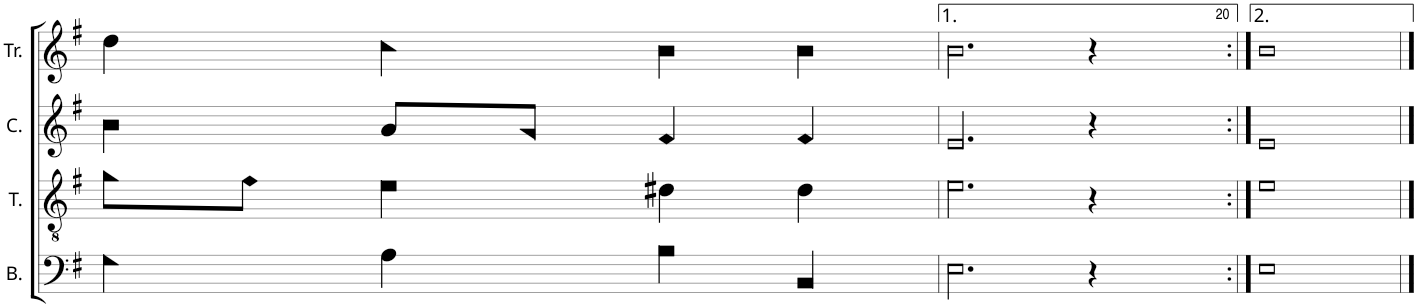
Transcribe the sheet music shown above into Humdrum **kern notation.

**kern	**kern	**kern	**kern
*part4	*part3	*part2	*part1
*staff4	*staff3	*staff2	*staff1
*I"B.	*I"T.	*I"C.	*I"Tr.
*I'B.	*I'T.	*I'C.	*I'Tr.
!!LO:PB:g=z
*clefF4	*clefGv2	*clefG2	*clefG2
*k[f#]	*k[f#]	*k[f#]	*k[f#]
*M4/4	*M4/4	*M4/4	*M4/4
*met(c)	*met(c)	*met(c)	*met(c)
=18	=18	=18	=18
4G!\	8g!\L	4b!\	4dd!\
.	8f#!\J	.	.
4A!\	4e!\	8a!/L	4cc!\
.	.	8g!/J	.
4B!\	4d#X!\	4f#!/	4b!\
4BB!/	4d#!\	4f#!/	4b!\
=19	=19	=19	=19
2.E!\	2.e!\	2.e!/	2.b!\
4r	4r	4r	4r
=20:|!	=20:|!	=20:|!	=20:|!
1E!	1e!	1e!	1b!
==	==	==	==
*-	*-	*-	*-
